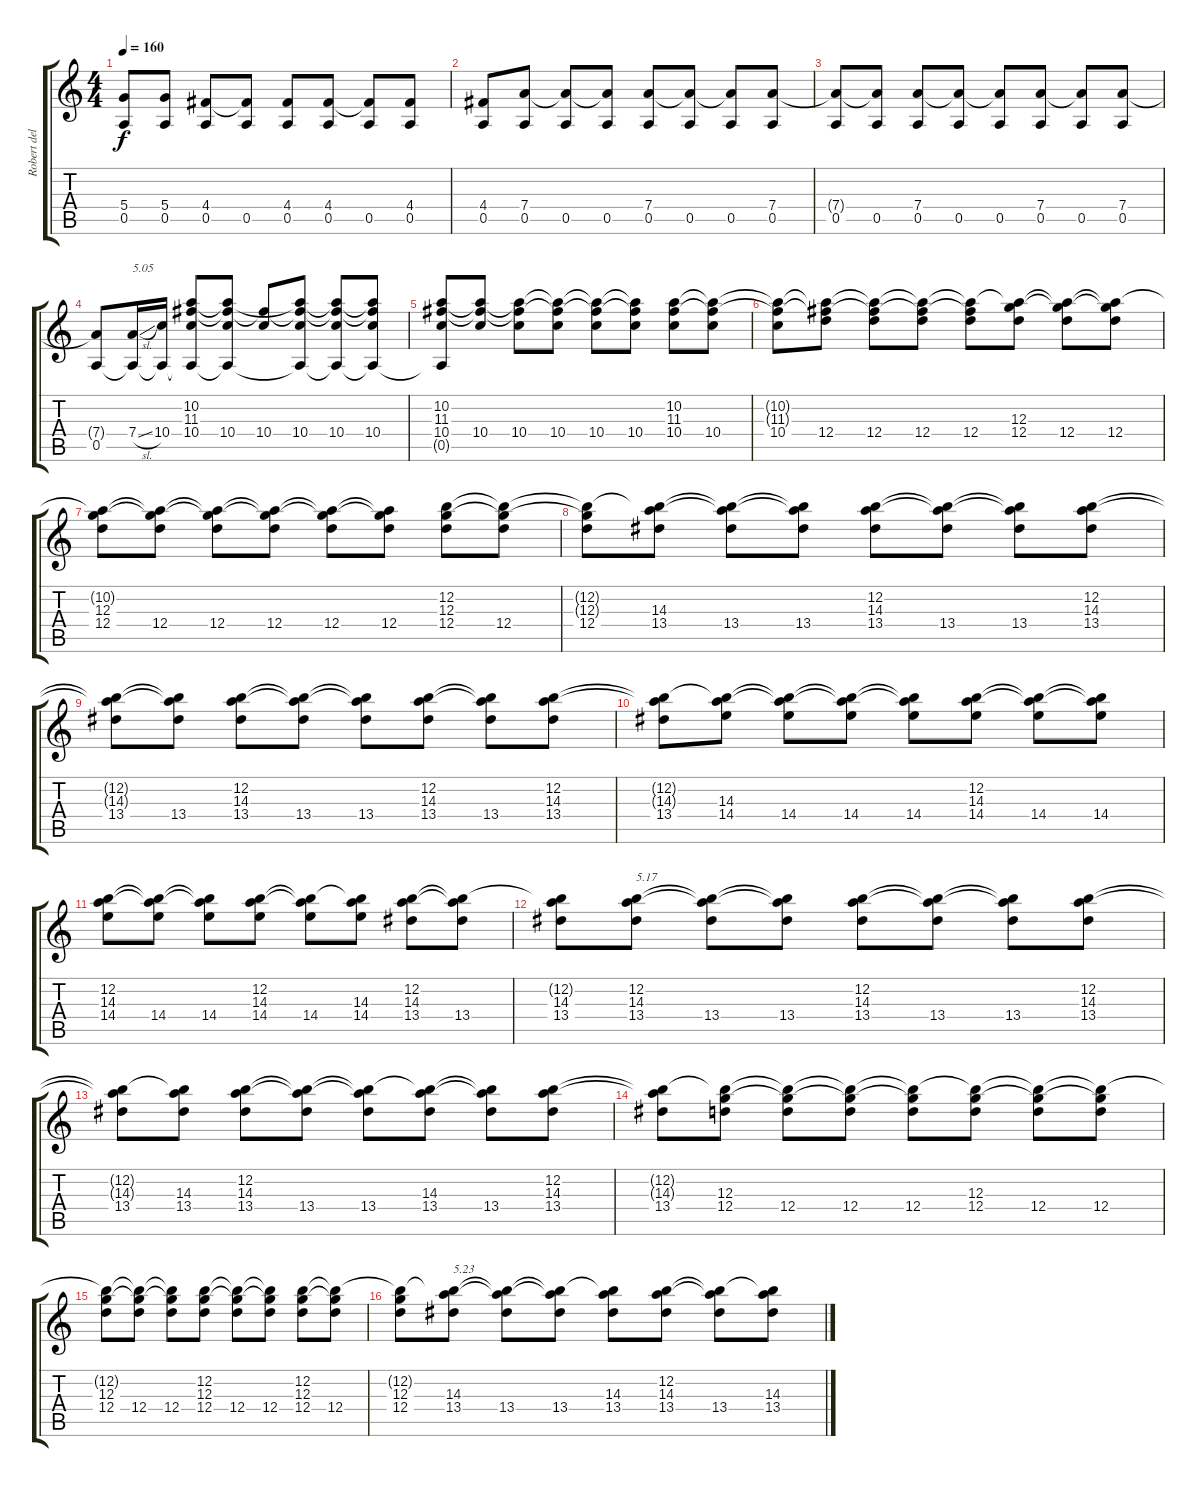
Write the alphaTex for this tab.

\track ("Robert delay" "Robert del") {instrument electricguitarclean}
\staff {score tabs}
\tuning (E4 B3 G3 D3 A2 E2) {hide}
\ts (4 4)
\tempo 160
\clef g2
\ks c
(5.4 0.5).8{dy f} (5.4 0.5).8 (4.4 0.5).8 (4.4{t} 0.5).8 (4.4 0.5).8 (4.4 0.5).8 (4.4{t} 0.5).8 (4.4 0.5).8 |
(4.4 0.5).8 (7.4 0.5).8 (7.4{t} 0.5).8 (7.4{t} 0.5).8 (7.4 0.5).8 (7.4{t} 0.5).8 (7.4{t} 0.5).8 (7.4 0.5).8 |
(7.4{t} 0.5).8 (7.4{t} 0.5).8 (7.4 0.5).8 (7.4{t} 0.5).8 (7.4{t} 0.5).8 (7.4 0.5).8 (7.4{t} 0.5).8 (7.4 0.5).8 |
(7.4{t} 0.5).8 (7.4{sl} 0.5{t}).16{txt "5.05"} (10.4 0.5{t}).16 (10.2 11.3 10.4 0.5{t}).8 (10.2{t} 11.3{t} 10.4 0.5{t}).8 (11.3{t} 10.4).8 (10.2{t} 11.3{t} 10.4 0.5{t}).8 (10.2{t} 11.3{t} 10.4 0.5{t}).8 (10.2{t} 11.3{t} 10.4 0.5{t}).8 |
(10.2 11.3 10.4 0.5{t}).8 (10.2{t} 11.3{t} 10.4).8 (10.2{t} 11.3{t} 10.4).8 (10.2{t} 11.3{t} 10.4).8 (10.2{t} 11.3{t} 10.4).8 (10.2{t} 11.3{t} 10.4).8 (10.2 11.3 10.4).8 (10.2{t} 11.3{t} 10.4).8 |
(10.2{t} 11.3{t} 10.4).8 (10.2{t} 11.3{t} 12.4).8 (10.2{t} 11.3{t} 12.4).8 (10.2{t} 11.3{t} 12.4).8 (10.2{t} 11.3{t} 12.4).8 (10.2{t} 12.3 12.4).8 (10.2{t} 12.3{t} 12.4).8 (10.2{t} 12.3{t} 12.4).8 |
(10.2{t} 12.3 12.4).8 (10.2{t} 12.3{t} 12.4).8 (10.2{t} 12.3{t} 12.4).8 (10.2{t} 12.3{t} 12.4).8 (10.2{t} 12.3{t} 12.4).8 (10.2{t} 12.3{t} 12.4).8 (12.2 12.3 12.4).8 (12.2{t} 12.3{t} 12.4).8 |
(12.2{t} 12.3{t} 12.4).8 (12.2{t} 14.3 13.4).8 (12.2{t} 14.3{t} 13.4).8 (12.2{t} 14.3{t} 13.4).8 (12.2 14.3 13.4).8 (12.2{t} 14.3{t} 13.4).8 (12.2{t} 14.3{t} 13.4).8 (12.2 14.3 13.4).8 |
(12.2{t} 14.3{t} 13.4).8 (12.2{t} 14.3{t} 13.4).8 (12.2 14.3 13.4).8 (12.2{t} 14.3{t} 13.4).8 (12.2{t} 14.3{t} 13.4).8 (12.2 14.3 13.4).8 (12.2{t} 14.3{t} 13.4).8 (12.2 14.3 13.4).8 |
(12.2{t} 14.3{t} 13.4).8 (12.2{t} 14.3 14.4).8 (12.2{t} 14.3{t} 14.4).8 (12.2{t} 14.3{t} 14.4).8 (12.2{t} 14.3{t} 14.4).8 (12.2 14.3 14.4).8 (12.2{t} 14.3{t} 14.4).8 (12.2{t} 14.3{t} 14.4).8 |
(12.2 14.3 14.4).8 (12.2{t} 14.3{t} 14.4).8 (12.2{t} 14.3{t} 14.4).8 (12.2 14.3 14.4).8 (12.2{t} 14.3{t} 14.4).8 (12.2{t} 14.3 14.4).8 (12.2 14.3 13.4).8 (12.2{t} 14.3{t} 13.4).8 |
(12.2{t} 14.3 13.4).8 (12.2 14.3 13.4).8{txt "5.17"} (12.2{t} 14.3{t} 13.4).8 (12.2{t} 14.3{t} 13.4).8 (12.2 14.3 13.4).8 (12.2{t} 14.3{t} 13.4).8 (12.2{t} 14.3{t} 13.4).8 (12.2 14.3 13.4).8 |
(12.2{t} 14.3{t} 13.4).8 (12.2{t} 14.3 13.4).8 (12.2 14.3 13.4).8 (12.2{t} 14.3{t} 13.4).8 (12.2{t} 14.3{t} 13.4).8 (12.2{t} 14.3 13.4).8 (12.2{t} 14.3{t} 13.4).8 (12.2 14.3 13.4).8 |
(12.2{t} 14.3{t} 13.4).8 (12.2{t} 12.3 12.4).8 (12.2{t} 12.3{t} 12.4).8 (12.2{t} 12.3{t} 12.4).8 (12.2{t} 12.3{t} 12.4).8 (12.2{t} 12.3 12.4).8 (12.2{t} 12.3{t} 12.4).8 (12.2{t} 12.3{t} 12.4).8 |
(12.2{t} 12.3 12.4).8 (12.2{t} 12.3{t} 12.4).8 (12.2{t} 12.3{t} 12.4).8 (12.2 12.3 12.4).8 (12.2{t} 12.3{t} 12.4).8 (12.2{t} 12.3{t} 12.4).8 (12.2 12.3 12.4).8 (12.2{t} 12.3{t} 12.4).8 |
(12.2{t} 12.3 12.4).8 (12.2{t} 14.3 13.4).8{txt "5.23"} (12.2{t} 14.3{t} 13.4).8 (12.2{t} 14.3{t} 13.4).8 (12.2{t} 14.3 13.4).8 (12.2 14.3 13.4).8 (12.2{t} 14.3{t} 13.4).8 (12.2{t} 14.3 13.4).8
